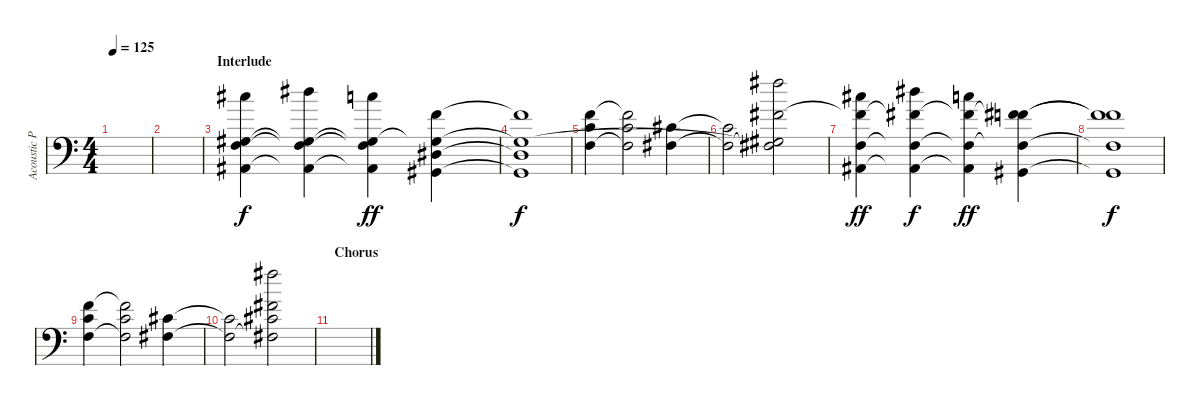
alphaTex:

\track ("Acoustic Piano (Staff 2)" "Acoustic P") {instrument acousticgrandpiano}
\staff {score}
\tuning (E4 B3 G3 D3 A2 E2 B1) {hide}
\ts (4 4)
\tempo 125
\clef f4
\ks c
|
|
\section ("" "Interlude")
(9.1 1.3 3.4 1.5).4 (11.1 1.3{t} 3.4{t} 1.5{t}).4{dy f} (8.1 1.3{t} 3.4{t} 1.5{t}).4{dy ff} (1.1 1.3{t} 1.4 4.6).4 |
(1.1{t} 1.3{t} 1.4{t} 4.6{t}).1{dy f} |
(1.1 1.2 3.4).4 (1.1{t} 1.2 3.4{t}).2 (2.2 4.4).4 |
(2.2{t} 4.4{t}).2 (14.1 7.2 1.3{t} 4.4{t}).2 |
(9.1 7.2{t} 3.4 1.5).4{dy ff} (11.1 7.2{t} 3.4{t} 1.5{t}).4{dy f} (8.1 7.2{t} 3.4{t} 1.5{t}).4{dy ff} (1.1 7.2{t} 3.4{t} 4.6).4 |
(1.1{t} 7.2{t} 3.4{t} 4.6{t}).1{dy f} |
(1.1 1.2 3.4).4 (1.1{t} 1.2 3.4{t}).2 (2.2 4.4).4 |
(2.2{t} 4.4{t}).2 (14.1 7.2 6.3 4.4{t}).2 |
\section ("" "Chorus")
